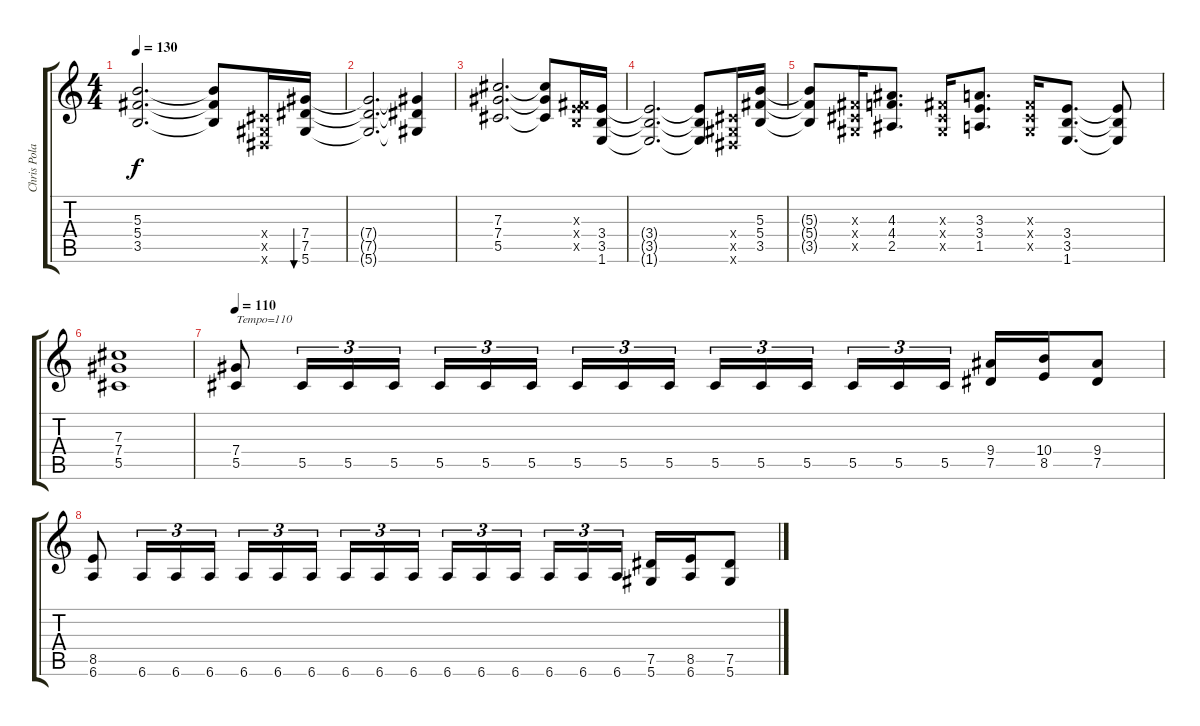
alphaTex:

\track ("Chris Poland" "Chris Pola") {instrument distortionguitar}
\staff {score tabs}
\tuning (Eb4 Bb3 Gb3 Db3 Ab2 Eb2) {hide}
\ts (4 4)
\tempo 130
\clef g2
\ks c
(5.3{t} 5.4{t} 3.5{t}).2{d dy f} (5.3{t} 5.4{t} 3.5{t}).8 (0.4{x} 0.5{x} 0.6{x}).16 (7.4 7.5 5.6).16{bu 120} |
(7.4{t} 7.5{t} 5.6{t}).2{d} (7.4{t} 7.5{t} 5.6{t}).4 |
(7.3 7.4 5.5).2{d} (7.3{t} 7.4{t} 5.5{t}).8 (0.3{x} 3.4{x} 3.5{x}).16 (3.4 3.5 1.6).16 |
(3.4{t} 3.5{t} 1.6{t}).2{d} (3.4{t} 3.5{t} 1.6{t}).8 (0.4{x} 0.5{x} 0.6{x}).16 (5.3 5.4 3.5).16 |
(5.3{t} 5.4{t} 3.5{t}).8 (0.3{x} 0.4{x} 0.5{x}).16 (4.3 4.4 2.5).8{d} (0.3{x} 0.4{x} 0.5{x}).16 (3.3 3.4 1.5).8{d} (0.3{x} 0.4{x} 0.5{x}).16 (3.4 3.5 1.6).8{d} (3.4{t} 3.5{t} 1.6{t}).8 |
(7.3 7.4 5.5).1 |
\tempo 110
(7.4 5.5).8{txt "Tempo=110"} 5.5.16{tu (3 2)} 5.5.16{tu (3 2)} 5.5.16{tu (3 2)} 5.5.16{tu (3 2)} 5.5.16{tu (3 2)} 5.5.16{tu (3 2)} 5.5.16{tu (3 2)} 5.5.16{tu (3 2)} 5.5.16{tu (3 2)} 5.5.16{tu (3 2)} 5.5.16{tu (3 2)} 5.5.16{tu (3 2)} 5.5.16{tu (3 2)} 5.5.16{tu (3 2)} 5.5.16{tu (3 2)} (9.4 7.5).16 (10.4 8.5).16 (9.4 7.5).8 |
(8.5 6.6).8 6.6.16{tu (3 2)} 6.6.16{tu (3 2)} 6.6.16{tu (3 2)} 6.6.16{tu (3 2)} 6.6.16{tu (3 2)} 6.6.16{tu (3 2)} 6.6.16{tu (3 2)} 6.6.16{tu (3 2)} 6.6.16{tu (3 2)} 6.6.16{tu (3 2)} 6.6.16{tu (3 2)} 6.6.16{tu (3 2)} 6.6.16{tu (3 2)} 6.6.16{tu (3 2)} 6.6.16{tu (3 2)} (7.5 5.6).16 (8.5 6.6).16 (7.5 5.6).8
